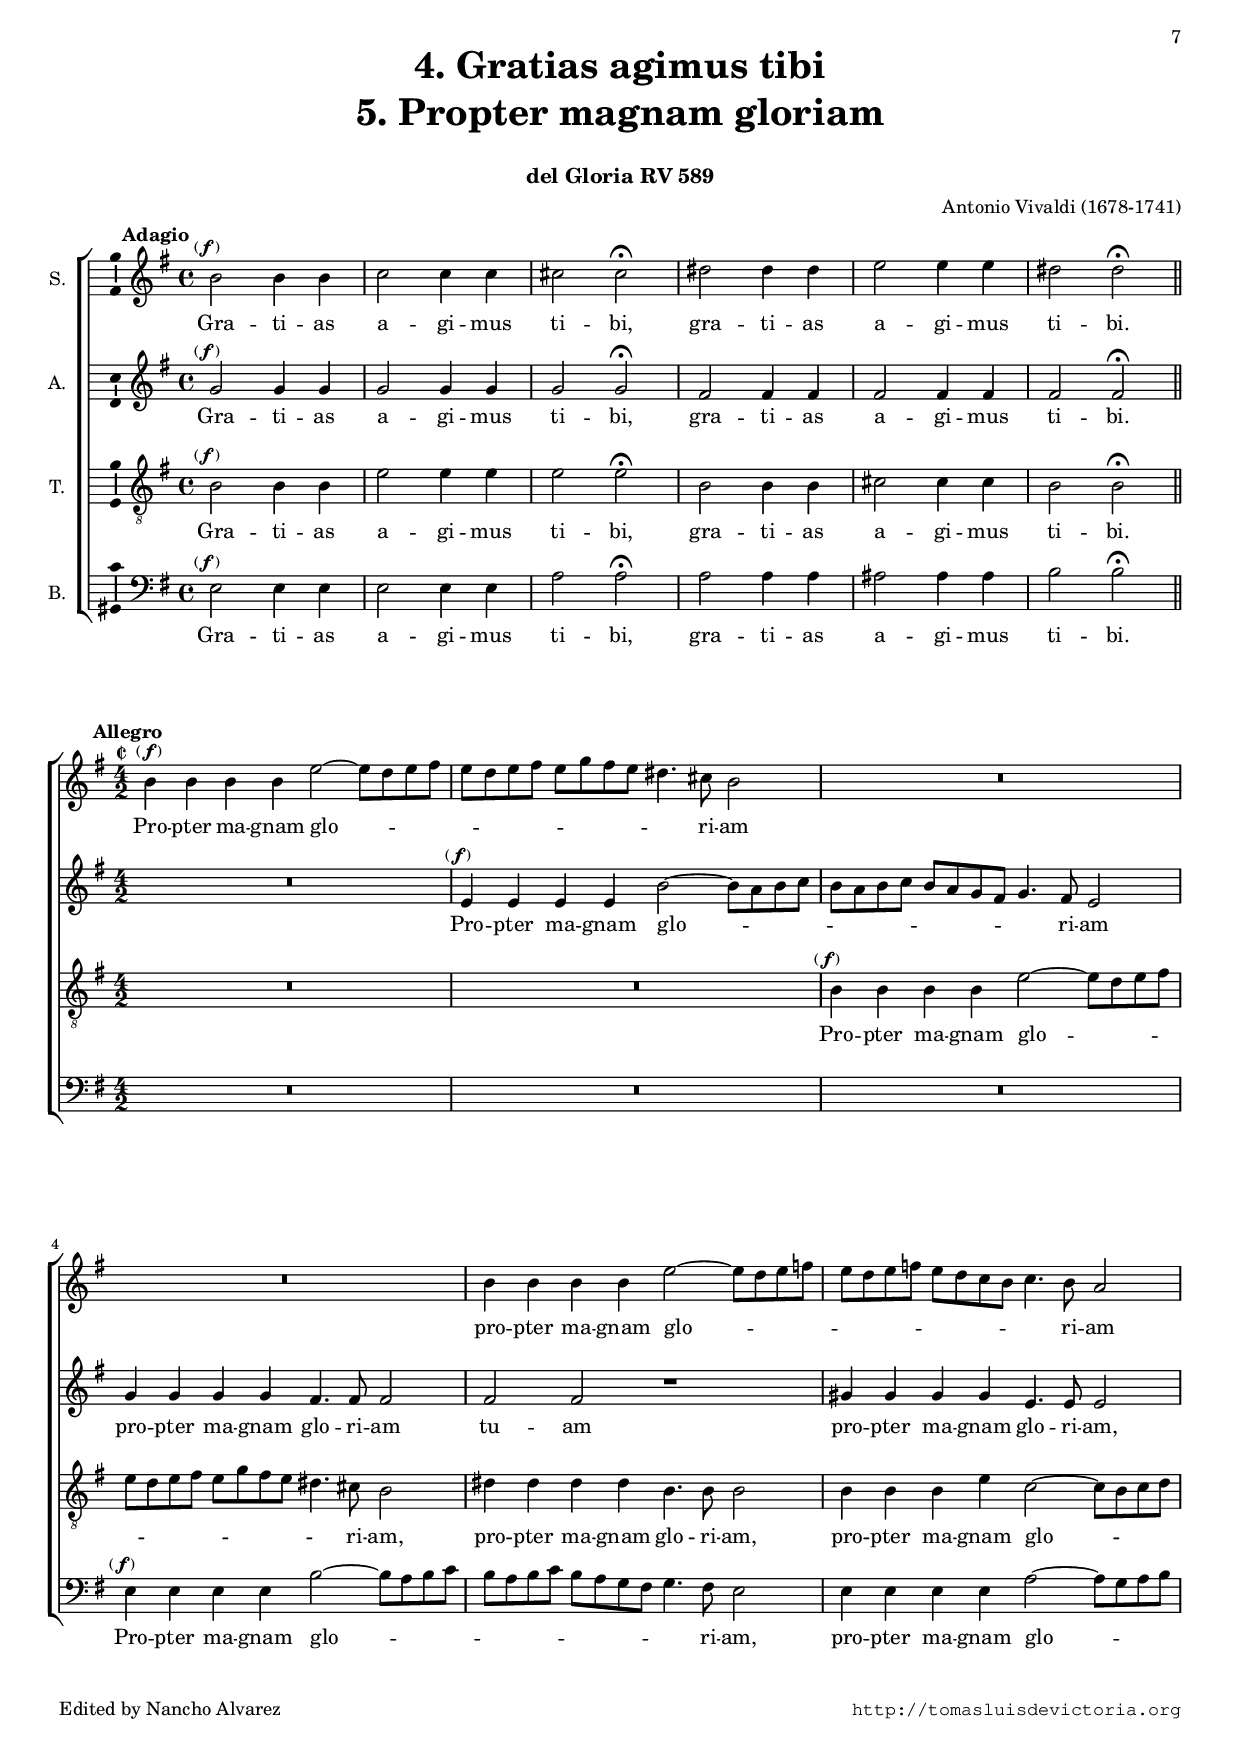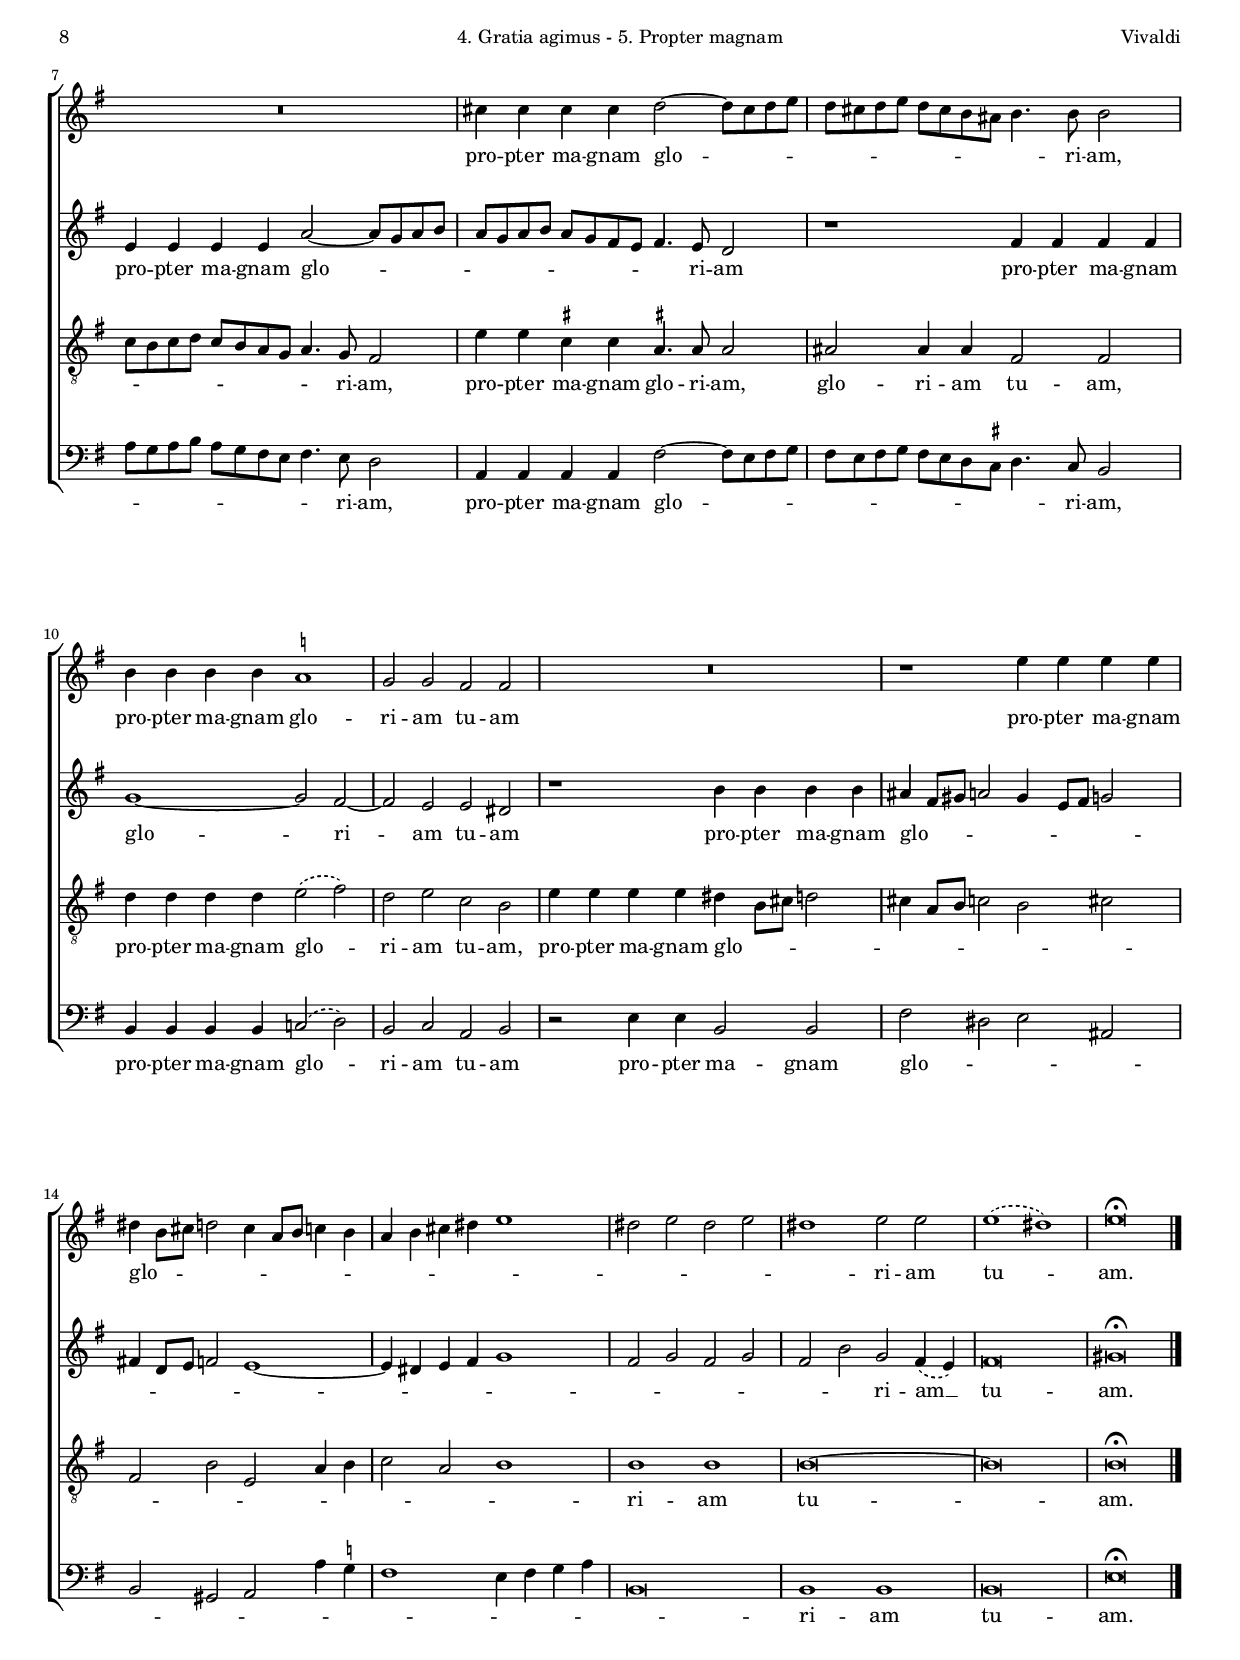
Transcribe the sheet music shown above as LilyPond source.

\version "2.18.0"

#(set-default-paper-size "a4")
#(set-global-staff-size 16.2)
#(ly:set-option 'point-and-click #f)
%mobile -s14.0 -i0.5

italicas=\override LyricText.font-shape = #'italic
rectas=\override LyricText.font-shape = #'upright
ss=\once \set suggestAccidentals = ##t
mtempo={\tempo 4 = 90}
mtempob={\tempo 4 = 45}
mtempoc={\tempo 4 = 180}
pf=\markup{\hspace #-2 \fontsize #-2 \line{"(" \dynamic{"f"} ")"}}
parp=\markup{\hspace #-2 \fontsize #-2 \line{"(" \dynamic{"p"} \hspace #-0.3 ")"}}

htitle="4. Gratia agimus - 5. Propter magnam"
hcomposer="Vivaldi"

\header {
	title=\markup{\fontsize #2 \center-column{"4. Gratias agimus tibi" "5. Propter magnam gloriam"}}
	subtitle=\markup{\vspace #2 "del Gloria RV 589"}
%	subsubtitle=\markup{\null \vspace #1 }
	composer="Antonio Vivaldi (1678-1741)"
        pdfauthor=\composer
	%opus="(-)"
	%poet=\markup{}
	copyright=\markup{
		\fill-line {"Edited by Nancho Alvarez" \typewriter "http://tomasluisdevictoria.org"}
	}
%	tagline=""
}

global={
 %\set Score.currentBarNumber = #290
 \compressFullBarRests
 \override Score.TimeSignature.break-visibility=#end-of-line-invisible
 \key g \major \time 4/4 \skip 1*6 \bar "||" \break
 \set Score.currentBarNumber = #1
               \time 4/2 \skip 1*4/2*19 \bar "|."
}


cantus=\relative c''{
	\dynamicUp
	\override Score.MetronomeMark.X-offset = #4
	\tempo \markup{"Adagio"} 4=90
	b2^\pf b4 b
	c2 c4 c
	cis2 \mtempob cis^\fermata
	\mtempo
	dis2 dis4 dis
	e2 e4 e
	dis2 \mtempob dis^\fermata
	\tempo \markup{"Allegro"} 4 = 180
	\once \override TextScript.X-offset = #-3.3
	s4*0^\markup{\fontsize #-4 \musicglyph #"timesig.C22"}
	b4
	\once \override TextScript.X-offset = #-4
	 b^\pf b b e2 ~ e8 d e fis % d!
	e8 d e fis e g fis e dis4. cis8 b2
	R1*4/2*2
	b4 b b b e2 ~ e8 d e f 
	e d e f e d c b c4. b8 a2
	R1*4/2
	cis4 cis cis cis d2 ~ d8 cis d e 
	d cis d e d cis b ais b4. b8 b2
	b4 b b b \ss a!1
	g2 g fis fis
	R1*4/2
	r1 e'4 e e e
	dis4 b8 cis d2 cis4 a8 b c4 b
	a4 b cis dis e1
	dis2 e dis e
	dis1 e2 e
	\slurDashed
	e1( dis)
	e\breve^\fermata
}

altus=\relative c''{
	\dynamicUp
	g2^\pf g4 g
	g2 g4 g
	g2 g^\fermata
	fis2 fis4 fis
	fis2 fis4 fis
	fis2 fis^\fermata
	R1*4/2
	e4^\pf e e e b'2 ~ b8 a b c
	b a b c b a g fis g4. fis8 e2
	g4 g g g fis4. fis8 fis2
	fis2 fis r1
	gis4 gis gis gis e4. e8 e2
	e4 e e e a2 ~ a8 g a b 
	a g a b a g fis e fis4. e8 d2
	r1 fis4 fis fis fis 
	g1 ~ g2 fis ~
	fis e e dis
	r1 b'4 b b b
	ais4 fis8 gis a2 gis4 e8 fis g2
	fis!4 d8 e f2 e1 ~
	e4 dis e fis g1
	fis2 g fis g
	fis b g \slurDashed fis4( e)
	fis\breve
	gis\breve^\fermata
	
}

tenor=\relative c'{
	\dynamicUp
	b2^\pf b4 b
	e2 e4 e
	e2 e^\fermata
	b2 b4 b
	cis2 cis4 cis
	b2 b^\fermata
	R1*4/2*2
	b4^\pf b b b e2 ~ e8 d e fis
	e d e fis e g fis e dis4. cis8 b2
	dis4 dis dis dis b4. b8 b2
	b4 b b e c2 ~ c8 b c d
	c b c d c b a g a4. g8 fis2
	e'4 e \ss cis cis \ss ais4. ais8 ais2 % ricordi: la natural
	ais2 ais4 ais fis2 fis
	d'4 d d d \slurDashed e2( fis)
	d e c b
	e4 e e e dis4 b8 cis d2
	cis4 a8 b c2 b cis
	fis, b e, a4 b
	c2 a b1
	b1 b
	b\breve ~
	b
	b^\fermata
}

bassus=\relative c{
	\dynamicUp
	e2^\pf e4 e
	e2 e4 e
	a2 a^\fermata
	a2 a4 a
	ais2 ais4 ais
	b2 b^\fermata
	R1*4/2*3
	e,4^\pf e e e b'2 ~ b8 a b c
	b8 a b c b a g fis g4. fis8 e2
	e4 e e e a2 ~ a8 g a b
	a g a b a g fis e fis4. e8 d2
	a4 a a a fis'2 ~ fis8 e fis g
	fis8 e fis g fis e d \ss cis d4. cis8 b2
	b4 b b b \slurDashed c!2( d)
	b c a b
	r2 e4 e b2 b
	fis'2 dis2 e ais,
	b gis a a'4 \ss g!
	fis1 e4 fis g a
	b,\breve
	b1 b
	b\breve
	e\breve^\fermata
}

textocantus=\lyricmode{
Gra -- ti -- as a -- gi -- mus ti -- bi,
gra -- ti -- as a -- gi -- mus ti -- bi.
Pro -- pter ma -- gnam glo -- _ _ _ _ _ _ _ _ _ _ _ _ ri -- am
pro -- pter ma -- gnam glo -- _ _ _ _ _ _ _ _ _ _ _ _ ri -- am
pro -- pter ma -- gnam glo -- _ _ _ _ _ _ _ _ _ _ _ _ ri -- am,
pro -- pter ma -- gnam glo -- ri -- am tu -- am
pro -- pter ma -- gnam glo -- _ _ _ _ _ _ _ _ _ _ _ _ _ _ _ _ _ _ ri -- am tu -- am.
}

textoaltus=\lyricmode{
Gra -- ti -- as a -- gi -- mus ti -- bi,
gra -- ti -- as a -- gi -- mus ti -- bi.
Pro -- pter ma -- gnam glo -- _ _ _ _ _ _ _ _ _ _ _ _ ri -- am
pro -- pter ma -- gnam glo -- ri -- am tu -- am
pro -- pter ma -- gnam glo -- ri -- am,
pro -- pter ma -- gnam glo -- _ _ _ _ _ _ _ _ _ _ _ _ ri -- am
pro -- pter ma -- gnam glo -- ri -- am tu -- am
pro -- pter ma -- gnam glo -- _ _ _ _ _ _ _ _ _ _ _ _ _ _ _ _ _ _ _ _ _ _ ri -- am __ tu -- am.
}

textotenor=\lyricmode{
Gra -- ti -- as a -- gi -- mus ti -- bi,
gra -- ti -- as a -- gi -- mus ti -- bi.
Pro -- pter ma -- gnam glo -- _ _ _ _ _ _ _ _ _ _ _ _ ri -- am,
pro -- pter ma -- gnam glo -- ri -- am,
pro -- pter ma -- gnam glo -- _ _ _ _ _ _ _ _ _ _ _ _ ri -- am,
pro -- pter ma -- gnam glo -- ri -- am,
glo -- ri -- am tu -- am,
pro -- pter ma -- gnam glo -- ri -- am tu -- am,
pro -- pter ma -- gnam glo -- _ _ _ _ _ _ _ _ _ _ _ _ _ _ _ _ _ ri -- am tu -- am.
}

textobassus=\lyricmode{
Gra -- ti -- as a -- gi -- mus ti -- bi,
gra -- ti -- as a -- gi -- mus ti -- bi.
Pro -- pter ma -- gnam glo -- _ _ _ _ _ _ _ _ _ _ _ _ ri -- am,
pro -- pter ma -- gnam glo -- _ _ _ _ _ _ _ _ _ _ _ _ ri -- am,
pro -- pter ma -- gnam glo -- _ _ _ _ _ _ _ _ _ _ _ _ ri -- am,
pro -- pter ma -- gnam glo -- ri -- am tu -- am
pro -- pter ma -- gnam glo -- _ _ _ _ _ _ _ _ _ _ _ _ _ _ ri -- am tu -- am.
}



\score {\transpose c' c'{
 <<
\new ChoirStaff<<

	\new Staff <<\global
	\new Voice="v1" {
		\set Staff.instrumentName="S. "
		\clef "treble"
		\cantus }
	\new Lyrics \lyricsto "v1" {\textocantus }
	>>

	\new Staff <<\global
	\new Voice="v2" {
		\set Staff.instrumentName="A. "
		\clef "treble"
		\altus }
	\new Lyrics \lyricsto "v2" {\textoaltus }
	>>
	
	\new Staff <<\global
	\new Voice="v3" {
		\set Staff.instrumentName="T. "
		\clef "G_8"
		\tenor }
	\new Lyrics \lyricsto "v3" {\textotenor }
	>>

	\new Staff <<\global
	\new Voice="v4" {
		\set Staff.instrumentName="B. "
		\clef "bass"
		\bassus }
	\new Lyrics \lyricsto "v4" {\textobassus }
	>>
>>
%{  \new Staff \with{ 
      \remove Ambitus_engraver
      fontSize = #-3
      \override StaffSymbol #'staff-space = #(magstep -4)
  }<< \global
      \new Voice = "v5" {
        \clef "treble"
        \guia }
  >>
%}
 >>
	} % transpose

\layout{ 
	\context {\Lyrics 
		\override VerticalAxisGroup.staff-affinity = #UP
		\override VerticalAxisGroup.nonstaff-relatedstaff-spacing =
			#'((basic-distance . 0) (minimum-distance . 0) (padding . 1))
		\override LyricText.font-size = #1.2
		\override LyricHyphen.minimum-distance = #0.5
	}
	\context {\Score 
		tempoHideNote = ##t
		\override BarNumber.padding = #2 
	}
	\context {\Voice 
		%melismaBusyProperties = #'()
		%autoBeaming = ##f
	}
	\context {\Staff 
                %\RemoveEmptyStaves 
                %\override VerticalAxisGroup.remove-first = ##t
		\override VerticalAxisGroup.staff-staff-spacing =
			#'((basic-distance . 11) (minimum-distance . 0) (padding . 1))
		\consists Ambitus_engraver 
		\override LigatureBracket.padding = #1
	}
}

%\midi { \mtempo }

}


\paper{
	evenHeaderMarkup=\markup  \fill-line { \fromproperty #'page:page-number-string \htitle \hcomposer }
	oddHeaderMarkup= \markup  \fill-line { \on-the-fly #not-first-page \hcomposer \on-the-fly #not-first-page \htitle \fromproperty #'page:page-number-string }
	%system-count=7
	%page-count = 2
	ragged-last-bottom = ##f
	indent=0.5\cm
	system-system-spacing =
	#'((basic-distance . 20) (minimum-distance . 0) (padding . 5))
	top-system-spacing = % header
	#'((basic-distance . 8) (minimum-distance . 0) (padding . 0))
	last-bottom-spacing = % footer
	#'((basic-distance . 13) (minimum-distance . 0) (padding . 0))
	markup-system-spacing.padding = #1.5
	first-page-number = 7
}
